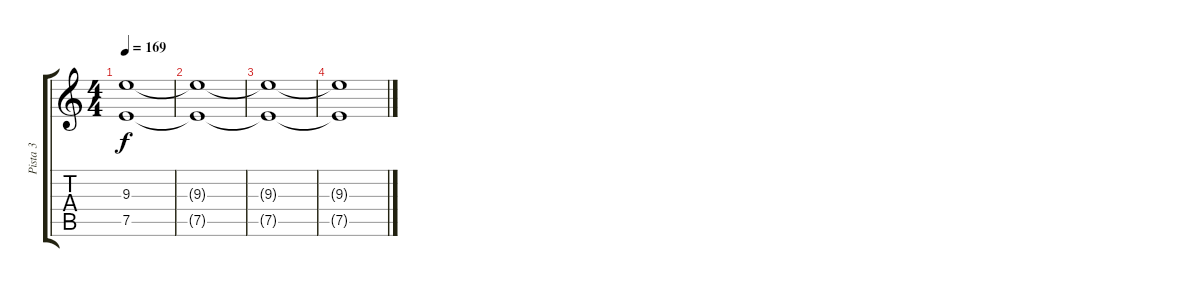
\track ("Pista 3" "Pista 3") {instrument distortionguitar}
\staff {score tabs}
\tuning (E4 B3 G3 D3 A2 E2) {hide}
\ts (4 4)
\tempo 169
\clef g2
\ks c
(9.3{t} 7.5{t}).1{dy f} |
(9.3{t} 7.5{t}).1 |
(9.3{t} 7.5{t}).1 |
(9.3{t} 7.5{t}).1
